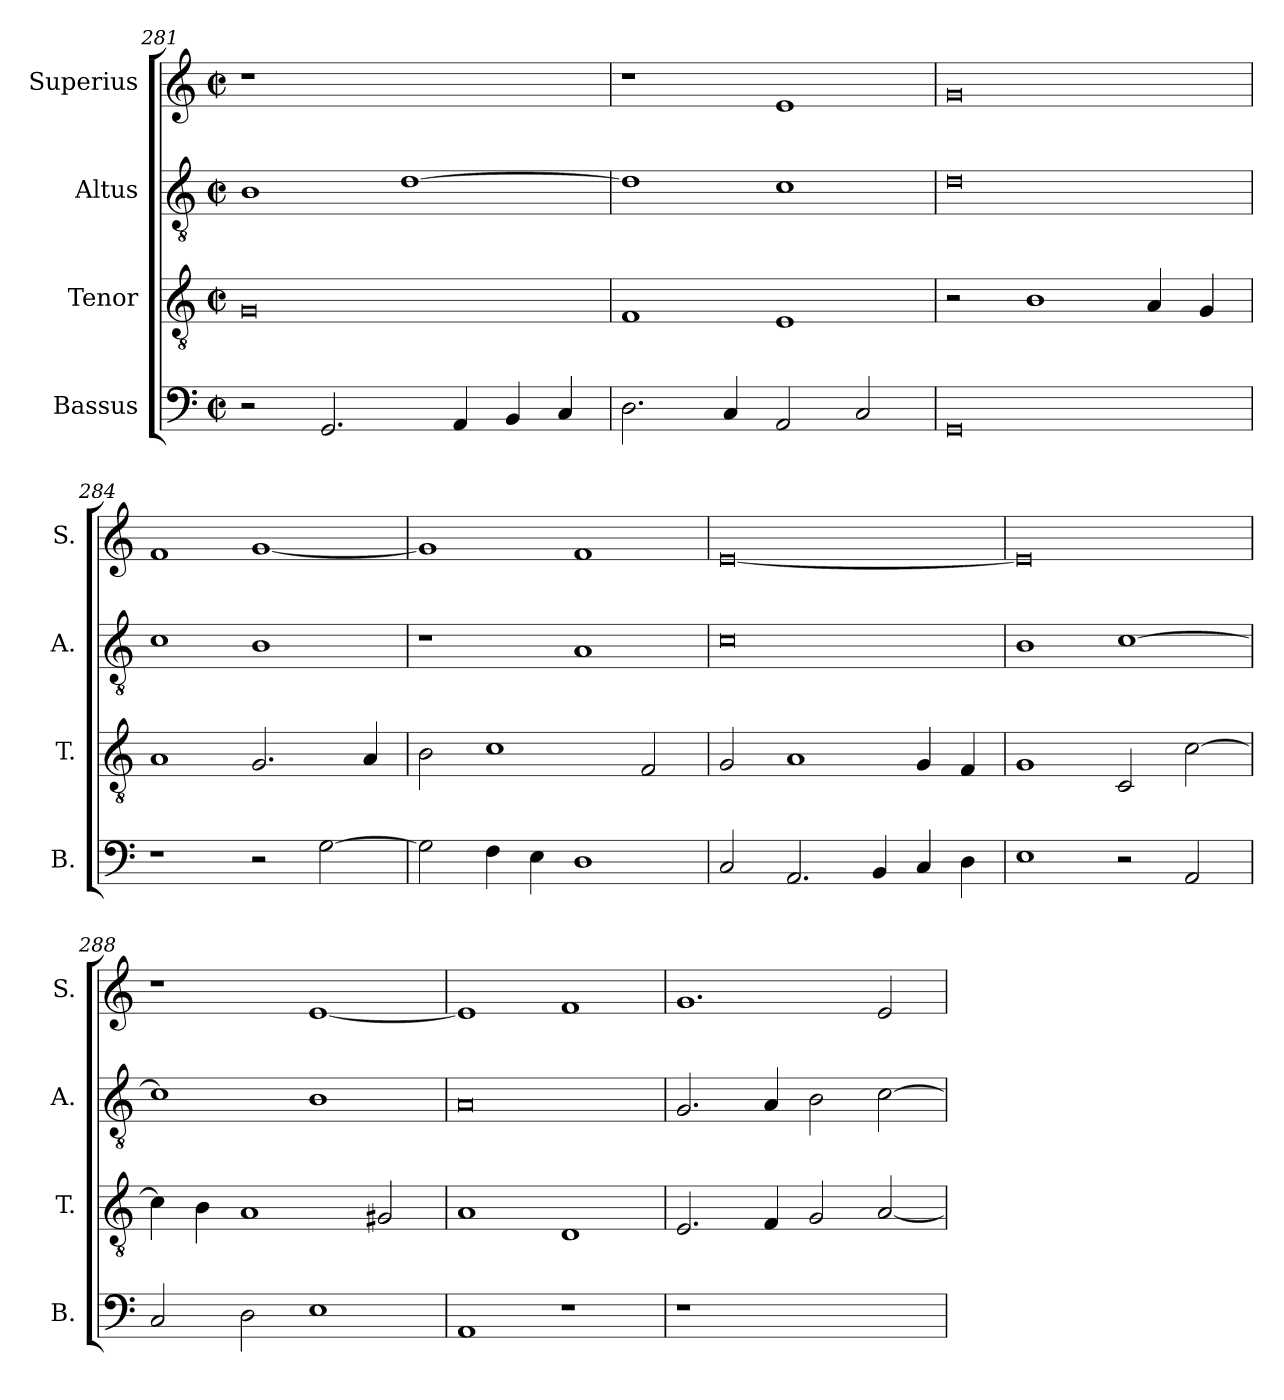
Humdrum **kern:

**kern	**kern	**kern	**kern
*part4	*part3	*part2	*part1
*staff4	*staff3	*staff2	*staff1
*I"Bassus	*I"Tenor	*I"Altus	*I"Superius
*I'B.	*I'T.	*I'A.	*I'S.
*clefF4	*clefGv2	*clefGv2	*clefG2
*	*ITrd7c12	*ITrd7c12	*
*k[]	*k[]	*k[]	*k[]
*C:	*C:	*C:	*C:
*M2/2	*M2/2	*M2/2	*M2/2
*met(c|)	*met(c|)	*met(c|)	*met(c|)
=281	=281	=281	=281
!	!	!	!LO:N:vis=1
2r	0GGi	1BBi	1r
2.GGi/	.	.	.
.	.	[>1Di	1ryy
4AAi/	.	.	.
4BBi/	.	.	.
4Ci/	.	.	.
=282	=282	=282	=282
2.Di\	1FFi	1Di]	1r
4Ci/	.	.	.
2AAi/	1EEi	1Ci	1ei
2Ci/	.	.	.
=283	=283	=283	=283
0GGi	2r	0Di	0gi
.	1BBi	.	.
.	4AAi/	.	.
.	4GGi/	.	.
=284	=284	=284	=284
1r	1AAi	1Ci	1fi
2r	2.GGi/	1BBi	[<1gi
[>2Gi\	.	.	.
.	4AAi/	.	.
!!LO:LB:g=z
=285	=285	=285	=285
2Gi\]	2BBi\	1r	1gi]
4Fi\	1Ci	.	.
4Ei\	.	.	.
1Di	.	1AAi	1fi
.	2FFi/	.	.
=286	=286	=286	=286
2Ci/	2GGi/	0Ci	[<0ei
2.AAi/	1AAi	.	.
4BBi/	.	.	.
4Ci/	4GGi/	.	.
4Di\	4FFi/	.	.
=287	=287	=287	=287
1Ei	1GGi	1BBi	0ei]
2r	2CCi/	[>1Ci	.
2AAi/	[>2Ci\	.	.
=288	=288	=288	=288
2Ci/	4Ci\]	1Ci]	1r
.	4BBi\	.	.
2Di\	1AAi	.	.
1Ei	.	1BBi	[<1ei
.	2GG#Xi/	.	.
=289	=289	=289	=289
1AAi	1AAi	0AAi	1ei]
1r	1DDi	.	1fi
!!LO:PB:g=z
=290	=290	=290	=290
!LO:N:vis=1	!	!	!
1r	2.EEi/	2.GGi/	1.gi
.	4FFi/	4AAi/	.
1ryy	2GGi/	2BBi\	.
.	[<2AAi/	[>2Ci\	2ei/
=	=	=	=
*-	*-	*-	*-
